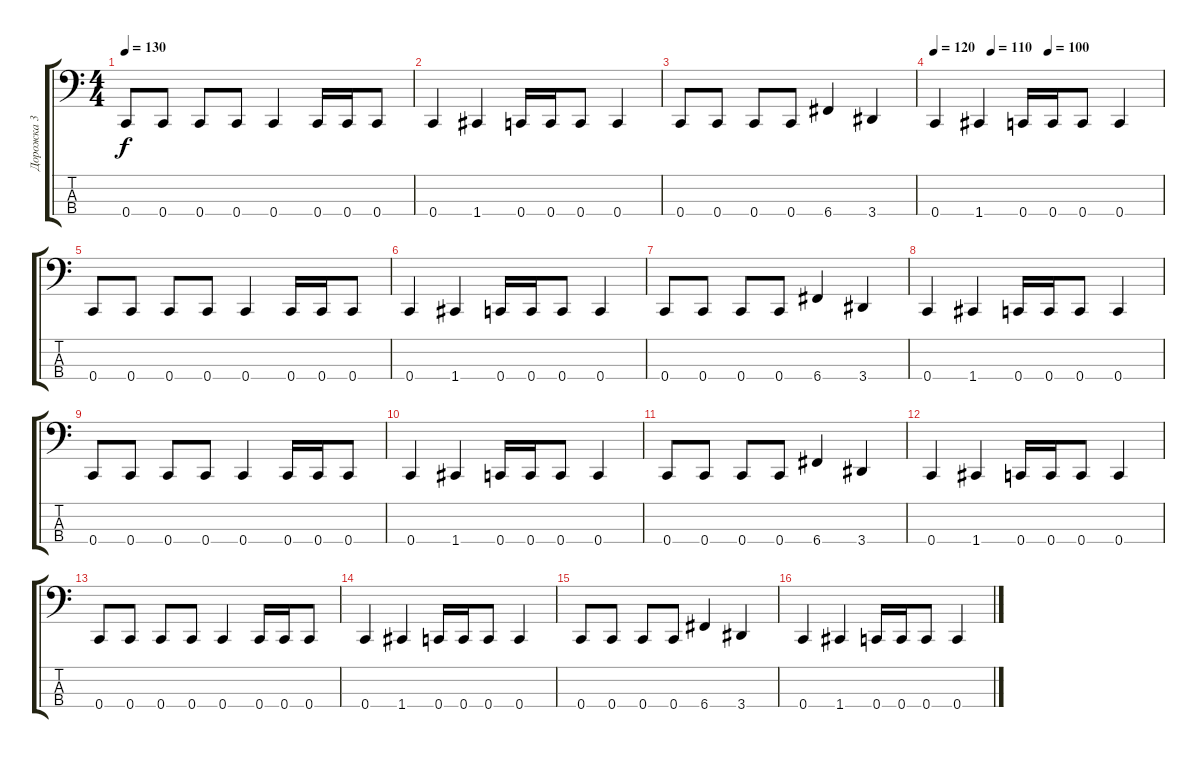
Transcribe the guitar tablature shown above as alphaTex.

\track ("Дорожка 3" "Дорожка 3") {instrument electricbasspick}
\staff {score tabs}
\tuning (F2 C2 G1 C1) {hide}
\ts (4 4)
\tempo 130
\clef f4
\ks c
0.4.8{dy f} 0.4.8 0.4.8 0.4.8 0.4.4 0.4.16 0.4.16 0.4.8 |
0.4.4 1.4.4 0.4.16 0.4.16 0.4.8 0.4.4 |
0.4.8 0.4.8 0.4.8 0.4.8 6.4.4 3.4.4 |
\tempo 120
\tempo (110 0.25)
\tempo (100 0.5)
0.4.4 1.4.4 0.4.16 0.4.16 0.4.8 0.4.4 |
0.4.8 0.4.8 0.4.8 0.4.8 0.4.4 0.4.16 0.4.16 0.4.8 |
0.4.4 1.4.4 0.4.16 0.4.16 0.4.8 0.4.4 |
0.4.8 0.4.8 0.4.8 0.4.8 6.4.4 3.4.4 |
0.4.4 1.4.4 0.4.16 0.4.16 0.4.8 0.4.4 |
0.4.8 0.4.8 0.4.8 0.4.8 0.4.4 0.4.16 0.4.16 0.4.8 |
0.4.4 1.4.4 0.4.16 0.4.16 0.4.8 0.4.4 |
0.4.8 0.4.8 0.4.8 0.4.8 6.4.4 3.4.4 |
0.4.4 1.4.4 0.4.16 0.4.16 0.4.8 0.4.4 |
0.4.8 0.4.8 0.4.8 0.4.8 0.4.4 0.4.16 0.4.16 0.4.8 |
0.4.4 1.4.4 0.4.16 0.4.16 0.4.8 0.4.4 |
0.4.8 0.4.8 0.4.8 0.4.8 6.4.4 3.4.4 |
0.4.4 1.4.4 0.4.16 0.4.16 0.4.8 0.4.4
